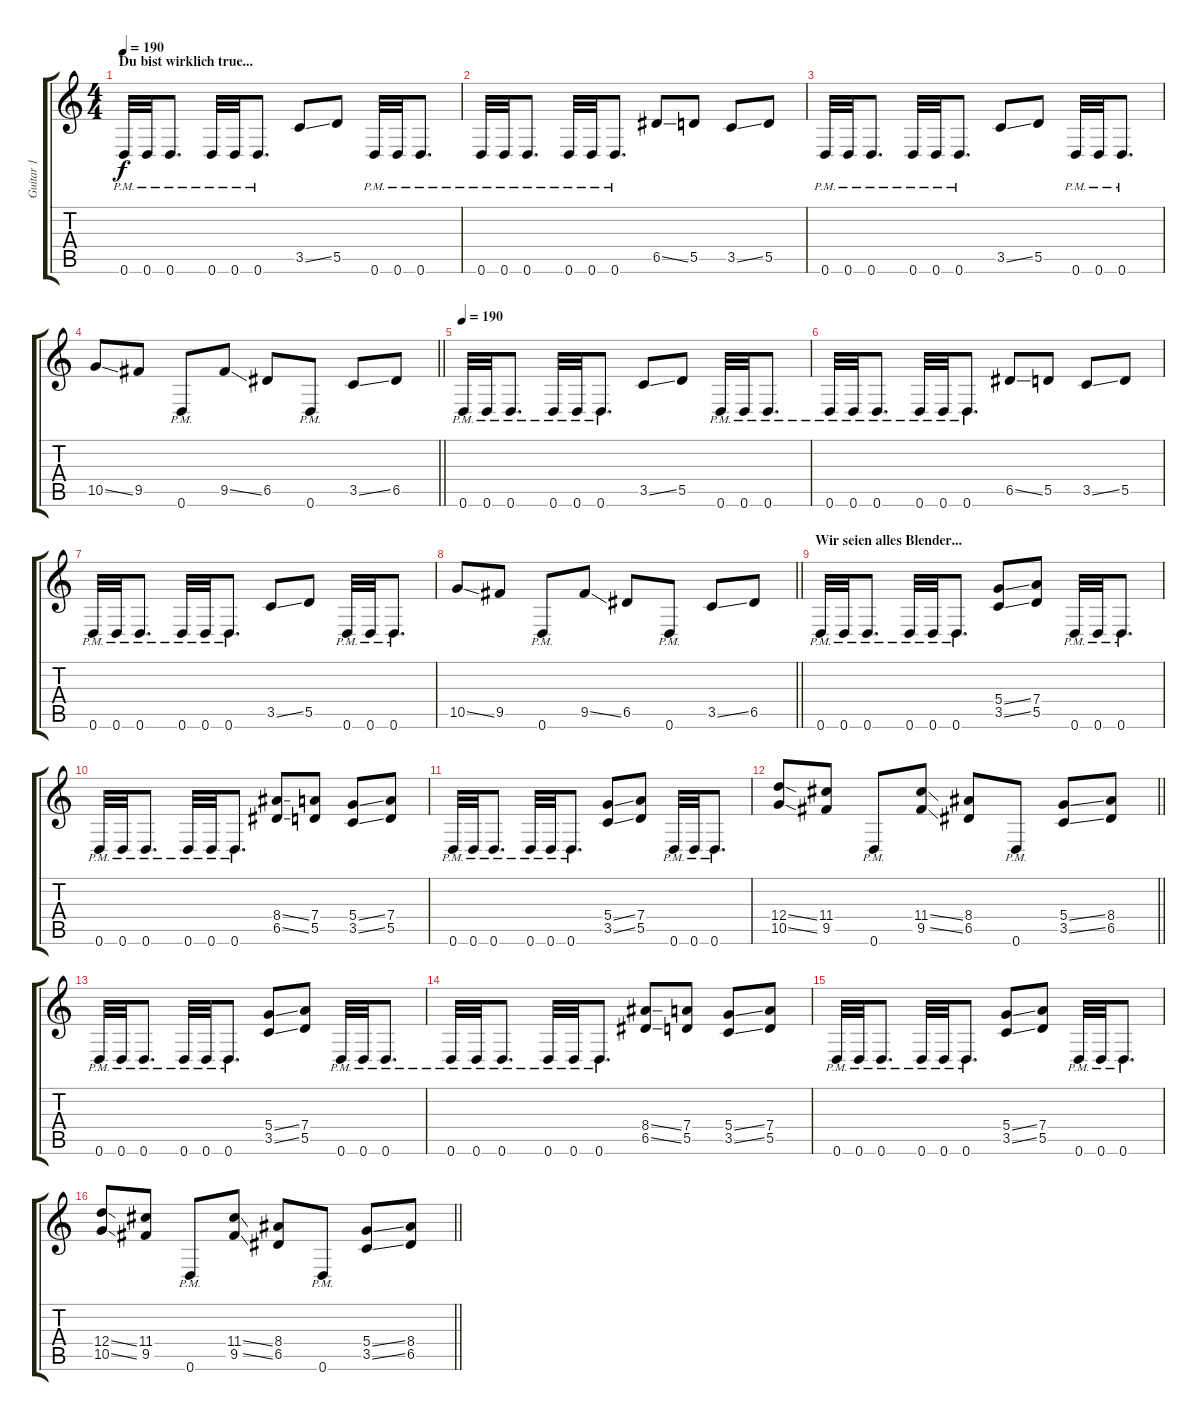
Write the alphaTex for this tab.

\track ("Guitar 1" "Guitar 1") {instrument distortionguitar}
\staff {score tabs}
\tuning (E4 B3 G3 D3 A2 D2) {hide}
\ts (4 4)
\section ("" "Du bist wirklich true...")
\tempo 190
\clef g2
\ks c
0.6{pm}.32{dy f} 0.6{pm}.32 0.6{pm}.8{d} 0.6{pm}.32 0.6{pm}.32 0.6{pm}.8{d} 3.5{ss}.8 5.5.8 0.6{pm}.32 0.6{pm}.32 0.6{pm}.8{d} |
0.6{pm}.32 0.6{pm}.32 0.6{pm}.8{d} 0.6{pm}.32 0.6{pm}.32 0.6{pm}.8{d} 6.5{ss}.8 5.5.8 3.5{ss}.8 5.5.8 |
0.6{pm}.32 0.6{pm}.32 0.6{pm}.8{d} 0.6{pm}.32 0.6{pm}.32 0.6{pm}.8{d} 3.5{ss}.8 5.5.8 0.6{pm}.32 0.6{pm}.32 0.6{pm}.8{d} |
\barLineRight lightlight
10.5{ss}.8 9.5.8 0.6{pm}.8 9.5{ss}.8 6.5.8 0.6{pm}.8 3.5{ss}.8 6.5.8 |
\tempo 190
0.6{pm}.32 0.6{pm}.32 0.6{pm}.8{d} 0.6{pm}.32 0.6{pm}.32 0.6{pm}.8{d} 3.5{ss}.8 5.5.8 0.6{pm}.32 0.6{pm}.32 0.6{pm}.8{d} |
0.6{pm}.32 0.6{pm}.32 0.6{pm}.8{d} 0.6{pm}.32 0.6{pm}.32 0.6{pm}.8{d} 6.5{ss}.8 5.5.8 3.5{ss}.8 5.5.8 |
0.6{pm}.32 0.6{pm}.32 0.6{pm}.8{d} 0.6{pm}.32 0.6{pm}.32 0.6{pm}.8{d} 3.5{ss}.8 5.5.8 0.6{pm}.32 0.6{pm}.32 0.6{pm}.8{d} |
\barLineRight lightlight
10.5{ss}.8 9.5.8 0.6{pm}.8 9.5{ss}.8 6.5.8 0.6{pm}.8 3.5{ss}.8 6.5.8 |
\section ("" "Wir seien alles Blender...")
0.6{pm}.32 0.6{pm}.32 0.6{pm}.8{d} 0.6{pm}.32 0.6{pm}.32 0.6{pm}.8{d} (5.4{ss} 3.5{ss}).8 (7.4 5.5).8 0.6{pm}.32 0.6{pm}.32 0.6{pm}.8{d} |
0.6{pm}.32 0.6{pm}.32 0.6{pm}.8{d} 0.6{pm}.32 0.6{pm}.32 0.6{pm}.8{d} (8.4{ss} 6.5{ss}).8 (7.4 5.5).8 (5.4{ss} 3.5{ss}).8 (7.4 5.5).8 |
0.6{pm}.32 0.6{pm}.32 0.6{pm}.8{d} 0.6{pm}.32 0.6{pm}.32 0.6{pm}.8{d} (5.4{ss} 3.5{ss}).8 (7.4 5.5).8 0.6{pm}.32 0.6{pm}.32 0.6{pm}.8{d} |
\barLineRight lightlight
(12.4{ss} 10.5{ss}).8 (11.4 9.5).8 0.6{pm}.8 (11.4{ss} 9.5{ss}).8 (8.4 6.5).8 0.6{pm}.8 (5.4{ss} 3.5{ss}).8 (8.4 6.5).8 |
0.6{pm}.32 0.6{pm}.32 0.6{pm}.8{d} 0.6{pm}.32 0.6{pm}.32 0.6{pm}.8{d} (5.4{ss} 3.5{ss}).8 (7.4 5.5).8 0.6{pm}.32 0.6{pm}.32 0.6{pm}.8{d} |
0.6{pm}.32 0.6{pm}.32 0.6{pm}.8{d} 0.6{pm}.32 0.6{pm}.32 0.6{pm}.8{d} (8.4{ss} 6.5{ss}).8 (7.4 5.5).8 (5.4{ss} 3.5{ss}).8 (7.4 5.5).8 |
0.6{pm}.32 0.6{pm}.32 0.6{pm}.8{d} 0.6{pm}.32 0.6{pm}.32 0.6{pm}.8{d} (5.4{ss} 3.5{ss}).8 (7.4 5.5).8 0.6{pm}.32 0.6{pm}.32 0.6{pm}.8{d} |
\barLineRight lightlight
(12.4{ss} 10.5{ss}).8 (11.4 9.5).8 0.6{pm}.8 (11.4{ss} 9.5{ss}).8 (8.4 6.5).8 0.6{pm}.8 (5.4{ss} 3.5{ss}).8 (8.4 6.5).8
